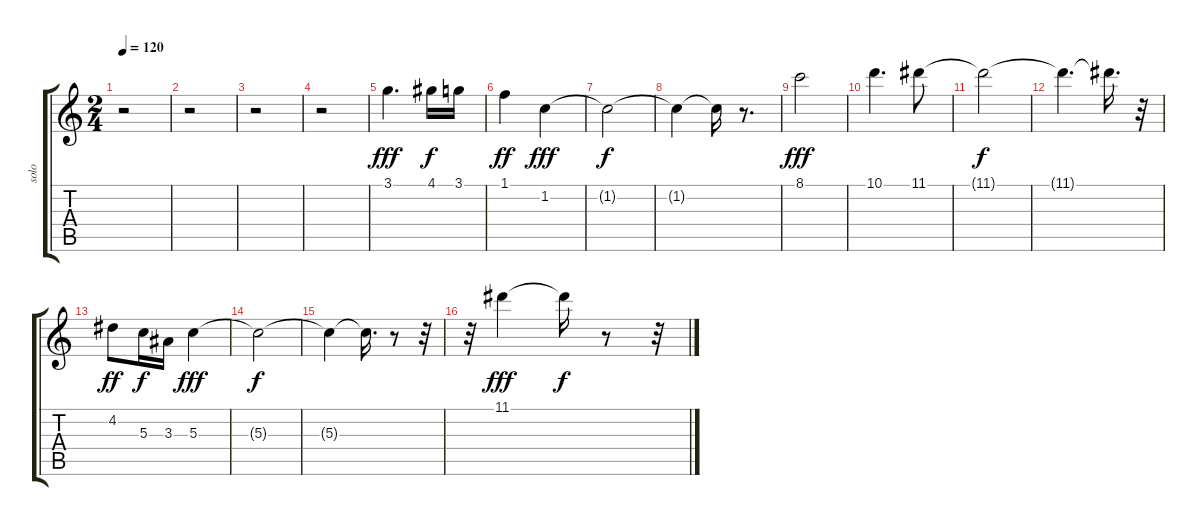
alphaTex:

\track ("solo" "solo") {instrument distortionguitar}
\staff {score tabs}
\tuning (E4 B3 G3 D3 A2 E2) {hide}
\ts (2 4)
\tempo 120
\clef g2
\ks c
r.2{dy fff} |
r.2 |
r.2 |
r.2 |
3.1.4{d} 4.1.16{dy f} 3.1.16 |
1.1.4{dy ff} 1.2.4{dy fff} |
1.2{t}.2{dy f} |
1.2{t}.4 1.2{t}.16 r.8{d} |
8.1.2{dy fff} |
10.1.4{d} 11.1.8 |
11.1{t}.2{dy f} |
11.1{t}.4{d} 11.1{t}.16{d} r.32 |
4.2.8{dy ff} 5.3.16{dy f} 3.3.16 5.3.4{dy fff} |
5.3{t}.2{dy f} |
5.3{t}.4 5.3{t}.16{d} r.8 r.32 |
r.32 11.1.4{dy fff} 11.1{t}.16{dy f} r.8 r.32
